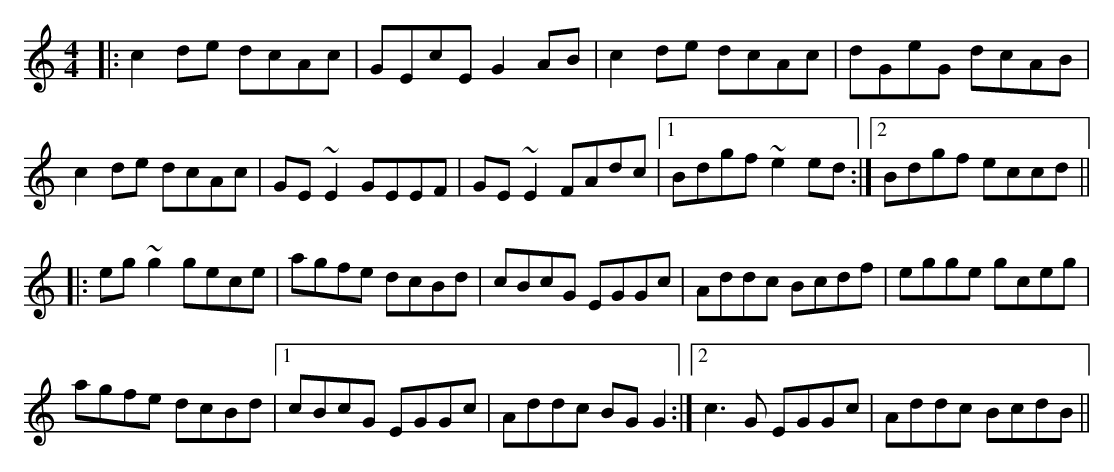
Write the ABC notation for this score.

X:1
M:4/4
K:C
|:c2de dcAc|GEcE G2AB|c2de dcAc|dGeG dcAB|
c2de dcAc|GE~E2 GEEF|GE~E2 FAdc|1 Bdgf ~e2ed:|2 Bdgf eccd||
|:eg~g2 gece|agfe dcBd|cBcG EGGc|Addc Bcdf|egge gceg|
agfe dcBd|1 cBcG EGGc|Addc BGG2:|2 c3G EGGc|Addc BcdB||
